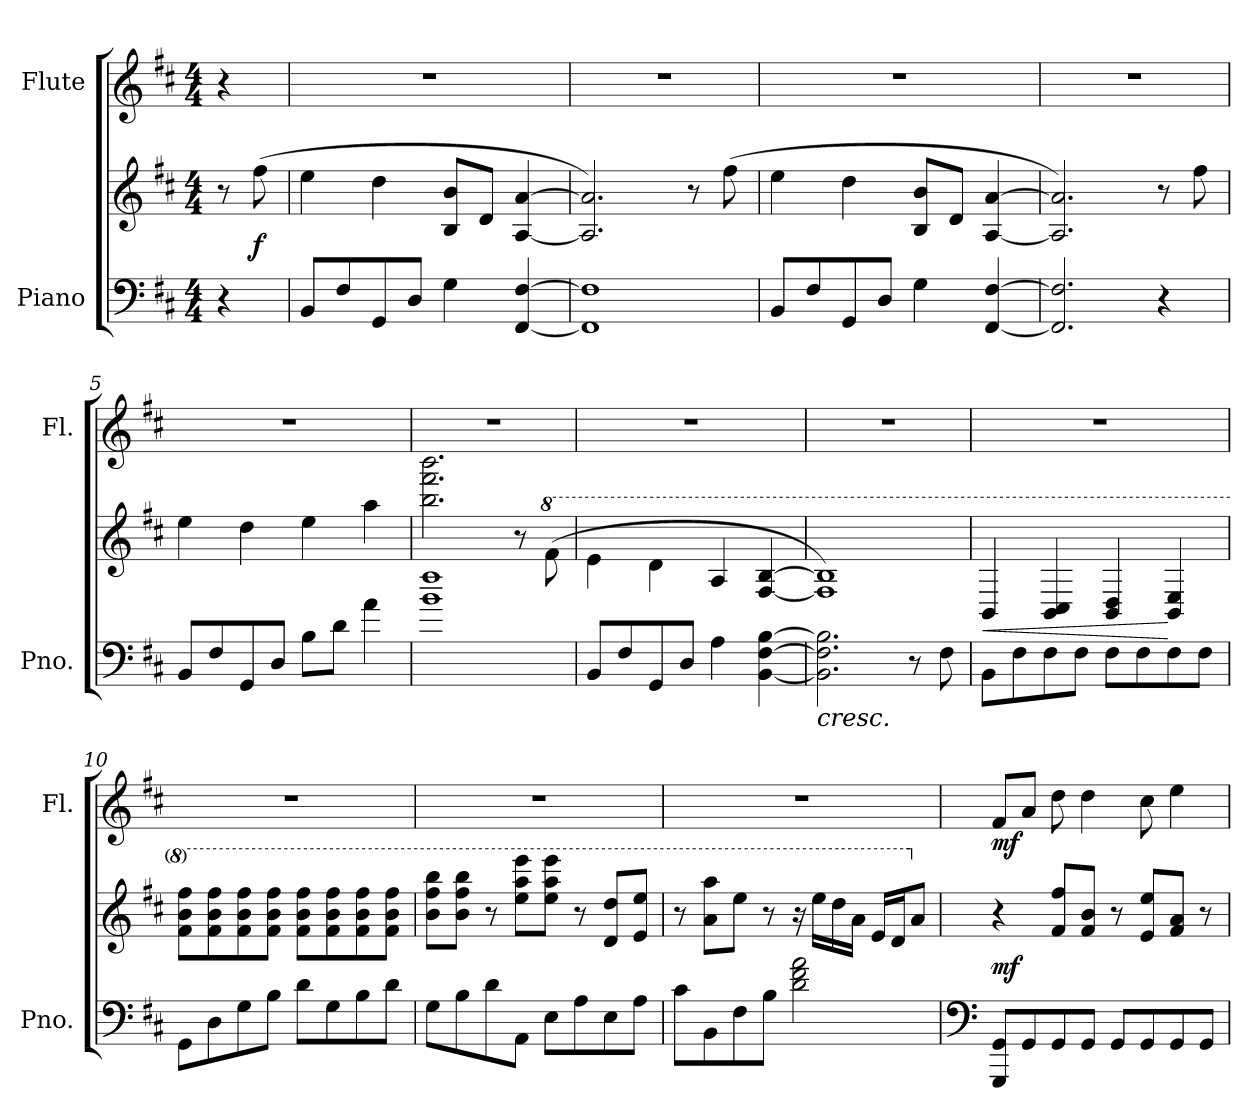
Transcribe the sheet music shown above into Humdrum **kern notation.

**kern	**kern	**dynam	**kern	**dynam
*part2	*part2	*part2	*part1	*part1
*staff3	*staff2	*staff2/3	*staff1	*staff1
*I"Piano	*	*	*I"Flute	*
*I'Pno.	*	*	*I'Fl.	*
!!LO:PB:g=z
*clefF4	*clefG2	*	*clefG2	*
*k[f#c#]	*k[f#c#]	*	*k[f#c#]	*
*D:	*D:	*	*D:	*
*M4/4	*M4/4	*	*M4/4	*
*MM120	*MM120	*	*MM120	*
=	=	=	=	=
4r	8r	.	4r	.
.	(8ff#i\	f	.	.
=1	=1	=1	=1	=1
8BBi/L	4eei\	.	1r	.
8F#i/	.	.	.	.
8GGi/	4ddi\	.	.	.
8Di/J	.	.	.	.
4Gi\	8Bi/ 8biL	.	.	.
.	8di/J	.	.	.
[4FF#i/ [4F#i	[4Ai/ [4ai	.	.	.
=2	=2	=2	=2	=2
1FF#i] 1F#i]	2.Ai/] 2.ai])	.	1r	.
.	8r	.	.	.
.	(8ff#i\	.	.	.
=3	=3	=3	=3	=3
8BBi/L	4eei\	.	1r	.
8F#i/	.	.	.	.
8GGi/	4ddi\	.	.	.
8Di/J	.	.	.	.
4Gi\	8Bi/ 8biL	.	.	.
.	8di/J	.	.	.
[4FF#i/ [4F#i	[4Ai/ [4ai	.	.	.
=4	=4	=4	=4	=4
2.FF#i/] 2.F#i]	2.Ai/] 2.ai])	.	1r	.
4r	8r	.	.	.
.	8ff#i\	.	.	.
=5	=5	=5	=5	=5
8BBi/L	4eei\	.	1r	.
8F#i/	.	.	.	.
8GGi/	4ddi\	.	.	.
8Di/J	.	.	.	.
8Bi\L	4eei\	.	.	.
8di\J	.	.	.	.
4ai\	4aai\	.	.	.
!!LO:LB:g=z
=6	=6	=6	=6	=6
1bi 1ff#i	2.bbi\ 2.fff#i 2.bbbi	.	1r	.
.	8r	.	.	.
*	*8va	*	*	*
.	(8ff#i\	.	.	.
=7	=7	=7	=7	=7
*X8va	*	*	*	*
8BBi/L	4eei\	.	1r	.
8F#i/	.	.	.	.
8GGi/	4ddi\	.	.	.
8Di/J	.	.	.	.
4Ai\	4ai/	.	.	.
[4BBi\ [4F#i [4Bi	[4f#i/ [4bi	.	.	.
=8	=8	=8	=8	=8
!	!	!LO:HP:b=2	!	!
2.BBi\] 2.F#i] 2.Bi]	1f#i] 1bi])	<	1r	.
8r	.	.	.	.
8F#i\	.	.	.	.
=9	=9	=9	=9	=9
!	!	!LO:HP:b	!	!
8BBi\L	4Bi/	<	1r	.
8F#i\	.	.	.	.
8F#i\	4Bi/ 4c#i	.	.	.
8F#i\J	.	.	.	.
8F#i\L	4Bi/ 4di	.	.	.
8F#i\	.	.	.	.
8F#i\	4Bi/ 4ei	[	.	.
8F#i\J	.	.	.	.
.	.	[	.	.
=10	=10	=10	=10	=10
*	*8va	*	*	*
8GGi\L	8ff#i\ 8bbi 8fff#iL	.	1r	.
8Di\	8ff#i\ 8bbi 8fff#i	.	.	.
8Gi\	8ff#i\ 8bbi 8fff#i	.	.	.
8Bi\J	8ff#i\ 8bbi 8fff#iJ	.	.	.
8di\L	8ff#i\ 8bbi 8fff#iL	.	.	.
8Gi\	8ff#i\ 8bbi 8fff#i	.	.	.
8Bi\	8ff#i\ 8bbi 8fff#i	.	.	.
8di\J	8ff#i\ 8bbi 8fff#iJ	.	.	.
!!LO:LB:g=z
=11	=11	=11	=11	=11
8Gi\L	8bbi\ 8fff#i 8bbbiL	.	1r	.
8Bi\	8bbi\ 8fff#i 8bbbiJ	.	.	.
8di\	8r	.	.	.
8AAi\J	8eeei\ 8aaai 8eeeeiL	.	.	.
8Ei\L	8eeei\ 8aaai 8eeeeiJ	.	.	.
8Ai\	8r	.	.	.
8Ei\	8ddi/ 8dddiL	.	.	.
8Ai\J	8eei/ 8eeeiJ	.	.	.
=12	=12	=12	=12	=12
8c#i\L	8r	.	1r	.
8BBi\	8aai\ 8aaaiL	.	.	.
8F#i\	8eeei\J	.	.	.
8Bi\J	8r	.	.	.
2di\ 2f#i 2ai	16r	.	.	.
.	16eeei\LL	.	.	.
.	16dddi\	.	.	.
.	16aai\JJ	.	.	.
.	16eei/LL	.	.	.
.	16ddi/J	.	.	.
*	*X8va	*	*	*
.	8ai/J	.	.	.
=13	=13	=13	=13	=13
*clefF4	*	*	*	*
8GGGi/ 8GGiL	4r	mf	8f#i/L	mf
8GGi/	.	.	8ai/J	.
8GGi/	8f#i/ 8ff#iL	.	8ddi\	.
8GGi/J	8f#i/ 8biJ	.	4ddi\	.
8GGi/L	8r	.	.	.
8GGi/	8ei/ 8eeiL	.	8cc#i\	.
8GGi/	8f#i/ 8aiJ	.	4eei\	.
8GGi/J	8r	.	.	.
=	=	=	=	=
*-	*-	*-	*-	*-
